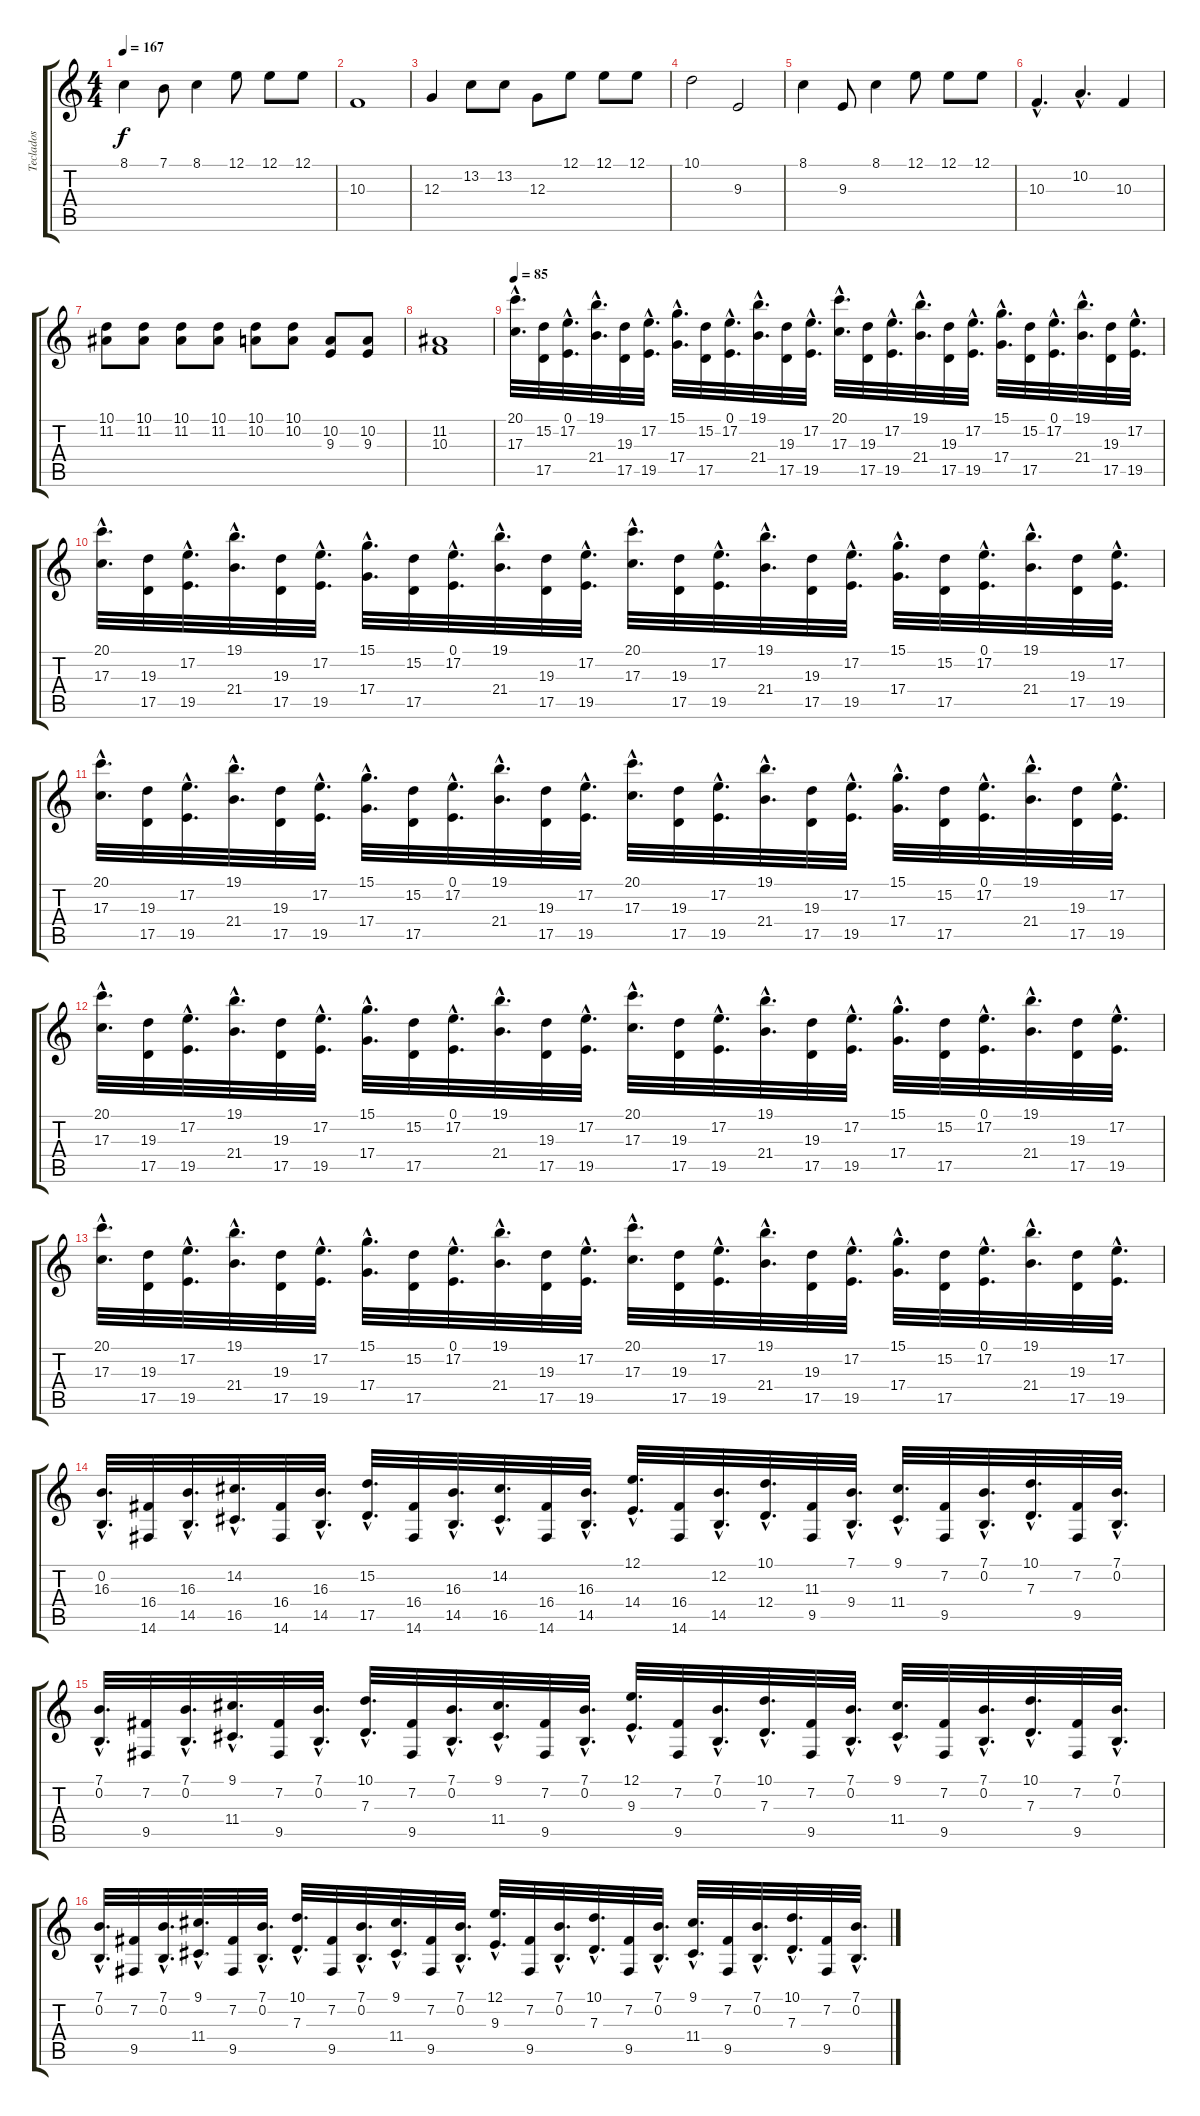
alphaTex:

\track ("Teclados" "Teclados") {instrument synthbrass1}
\staff {score tabs}
\tuning (E4 B3 G3 D3 A2 E2) {hide}
\ts (4 4)
\tempo 167
\clef g2
\ks c
8.1.4{dy f} 7.1.8 8.1.4 12.1.8 12.1.8 12.1.8 |
10.3.1 |
12.3.4 13.2.8 13.2.8 12.3.8 12.1.8 12.1.8 12.1.8 |
10.1.2 9.3.2 |
8.1.4 9.3.8 8.1.4 12.1.8 12.1.8 12.1.8 |
10.3{hac}.4{d} 10.2{hac}.4{d} 10.3.4 |
(10.1 11.2).8 (10.1 11.2).8 (10.1 11.2).8 (10.1 11.2).8 (10.1 10.2).8 (10.1 10.2).8 (10.2 9.3).8 (10.2 9.3).8 |
(11.2 10.3).1 |
\tempo 85
(20.1{hac} 17.3{hac}).32{d} (15.2 17.5).32 (0.1{hac} 17.2{hac}).32{d} (19.1{hac} 21.4{hac}).32{d} (19.3 17.5).32 (17.2{hac} 19.5{hac}).32{d} (15.1{hac} 17.4{hac}).32{d} (15.2 17.5).32 (0.1{hac} 17.2{hac}).32{d} (19.1{hac} 21.4{hac}).32{d} (19.3 17.5).32 (17.2{hac} 19.5{hac}).32{d} (20.1{hac} 17.3{hac}).32{d} (19.3 17.5).32 (17.2{hac} 19.5{hac}).32{d} (19.1{hac} 21.4{hac}).32{d} (19.3 17.5).32 (17.2{hac} 19.5{hac}).32{d} (15.1{hac} 17.4{hac}).32{d} (15.2 17.5).32 (0.1{hac} 17.2{hac}).32{d} (19.1{hac} 21.4{hac}).32{d} (19.3 17.5).32 (17.2{hac} 19.5{hac}).32{d} |
(20.1{hac} 17.3{hac}).32{d} (19.3 17.5).32 (17.2{hac} 19.5{hac}).32{d} (19.1{hac} 21.4{hac}).32{d} (19.3 17.5).32 (17.2{hac} 19.5{hac}).32{d} (15.1{hac} 17.4{hac}).32{d} (15.2 17.5).32 (0.1{hac} 17.2{hac}).32{d} (19.1{hac} 21.4{hac}).32{d} (19.3 17.5).32 (17.2{hac} 19.5{hac}).32{d} (20.1{hac} 17.3{hac}).32{d} (19.3 17.5).32 (17.2{hac} 19.5{hac}).32{d} (19.1{hac} 21.4{hac}).32{d} (19.3 17.5).32 (17.2{hac} 19.5{hac}).32{d} (15.1{hac} 17.4{hac}).32{d} (15.2 17.5).32 (0.1{hac} 17.2{hac}).32{d} (19.1{hac} 21.4{hac}).32{d} (19.3 17.5).32 (17.2{hac} 19.5{hac}).32{d} |
(20.1{hac} 17.3{hac}).32{d} (19.3 17.5).32 (17.2{hac} 19.5{hac}).32{d} (19.1{hac} 21.4{hac}).32{d} (19.3 17.5).32 (17.2{hac} 19.5{hac}).32{d} (15.1{hac} 17.4{hac}).32{d} (15.2 17.5).32 (0.1{hac} 17.2{hac}).32{d} (19.1{hac} 21.4{hac}).32{d} (19.3 17.5).32 (17.2{hac} 19.5{hac}).32{d} (20.1{hac} 17.3{hac}).32{d} (19.3 17.5).32 (17.2{hac} 19.5{hac}).32{d} (19.1{hac} 21.4{hac}).32{d} (19.3 17.5).32 (17.2{hac} 19.5{hac}).32{d} (15.1{hac} 17.4{hac}).32{d} (15.2 17.5).32 (0.1{hac} 17.2{hac}).32{d} (19.1{hac} 21.4{hac}).32{d} (19.3 17.5).32 (17.2{hac} 19.5{hac}).32{d} |
(20.1{hac} 17.3{hac}).32{d} (19.3 17.5).32 (17.2{hac} 19.5{hac}).32{d} (19.1{hac} 21.4{hac}).32{d} (19.3 17.5).32 (17.2{hac} 19.5{hac}).32{d} (15.1{hac} 17.4{hac}).32{d} (15.2 17.5).32 (0.1{hac} 17.2{hac}).32{d} (19.1{hac} 21.4{hac}).32{d} (19.3 17.5).32 (17.2{hac} 19.5{hac}).32{d} (20.1{hac} 17.3{hac}).32{d} (19.3 17.5).32 (17.2{hac} 19.5{hac}).32{d} (19.1{hac} 21.4{hac}).32{d} (19.3 17.5).32 (17.2{hac} 19.5{hac}).32{d} (15.1{hac} 17.4{hac}).32{d} (15.2 17.5).32 (0.1{hac} 17.2{hac}).32{d} (19.1{hac} 21.4{hac}).32{d} (19.3 17.5).32 (17.2{hac} 19.5{hac}).32{d} |
(20.1{hac} 17.3{hac}).32{d} (19.3 17.5).32 (17.2{hac} 19.5{hac}).32{d} (19.1{hac} 21.4{hac}).32{d} (19.3 17.5).32 (17.2{hac} 19.5{hac}).32{d} (15.1{hac} 17.4{hac}).32{d} (15.2 17.5).32 (0.1{hac} 17.2{hac}).32{d} (19.1{hac} 21.4{hac}).32{d} (19.3 17.5).32 (17.2{hac} 19.5{hac}).32{d} (20.1{hac} 17.3{hac}).32{d} (19.3 17.5).32 (17.2{hac} 19.5{hac}).32{d} (19.1{hac} 21.4{hac}).32{d} (19.3 17.5).32 (17.2{hac} 19.5{hac}).32{d} (15.1{hac} 17.4{hac}).32{d} (15.2 17.5).32 (0.1{hac} 17.2{hac}).32{d} (19.1{hac} 21.4{hac}).32{d} (19.3 17.5).32 (17.2{hac} 19.5{hac}).32{d} |
(0.2{hac} 16.3{hac}).32{d} (16.4 14.6).32 (16.3{hac} 14.5{hac}).32{d} (14.2{hac} 16.5{hac}).32{d} (16.4 14.6).32 (16.3{hac} 14.5{hac}).32{d} (15.2{hac} 17.5{hac}).32{d} (16.4 14.6).32 (16.3{hac} 14.5{hac}).32{d} (14.2{hac} 16.5{hac}).32{d} (16.4 14.6).32 (16.3{hac} 14.5{hac}).32{d} (12.1{hac} 14.4{hac}).32{d} (16.4 14.6).32 (12.2{hac} 14.5{hac}).32{d} (10.1{hac} 12.4{hac}).32{d} (11.3 9.5).32 (7.1{hac} 9.4{hac}).32{d} (9.1{hac} 11.4{hac}).32{d} (7.2 9.5).32 (7.1{hac} 0.2{hac}).32{d} (10.1{hac} 7.3{hac}).32{d} (7.2 9.5).32 (7.1{hac} 0.2{hac}).32{d} |
(7.1{hac} 0.2{hac}).32{d} (7.2 9.5).32 (7.1{hac} 0.2{hac}).32{d} (9.1{hac} 11.4{hac}).32{d} (7.2 9.5).32 (7.1{hac} 0.2{hac}).32{d} (10.1{hac} 7.3{hac}).32{d} (7.2 9.5).32 (7.1{hac} 0.2{hac}).32{d} (9.1{hac} 11.4{hac}).32{d} (7.2 9.5).32 (7.1{hac} 0.2{hac}).32{d} (12.1{hac} 9.3{hac}).32{d} (7.2 9.5).32 (7.1{hac} 0.2{hac}).32{d} (10.1{hac} 7.3{hac}).32{d} (7.2 9.5).32 (7.1{hac} 0.2{hac}).32{d} (9.1{hac} 11.4{hac}).32{d} (7.2 9.5).32 (7.1{hac} 0.2{hac}).32{d} (10.1{hac} 7.3{hac}).32{d} (7.2 9.5).32 (7.1{hac} 0.2{hac}).32{d} |
(7.1{hac} 0.2{hac}).32{d} (7.2 9.5).32 (7.1{hac} 0.2{hac}).32{d} (9.1{hac} 11.4{hac}).32{d} (7.2 9.5).32 (7.1{hac} 0.2{hac}).32{d} (10.1{hac} 7.3{hac}).32{d} (7.2 9.5).32 (7.1{hac} 0.2{hac}).32{d} (9.1{hac} 11.4{hac}).32{d} (7.2 9.5).32 (7.1{hac} 0.2{hac}).32{d} (12.1{hac} 9.3{hac}).32{d} (7.2 9.5).32 (7.1{hac} 0.2{hac}).32{d} (10.1{hac} 7.3{hac}).32{d} (7.2 9.5).32 (7.1{hac} 0.2{hac}).32{d} (9.1{hac} 11.4{hac}).32{d} (7.2 9.5).32 (7.1{hac} 0.2{hac}).32{d} (10.1{hac} 7.3{hac}).32{d} (7.2 9.5).32 (7.1{hac} 0.2{hac}).32{d}
